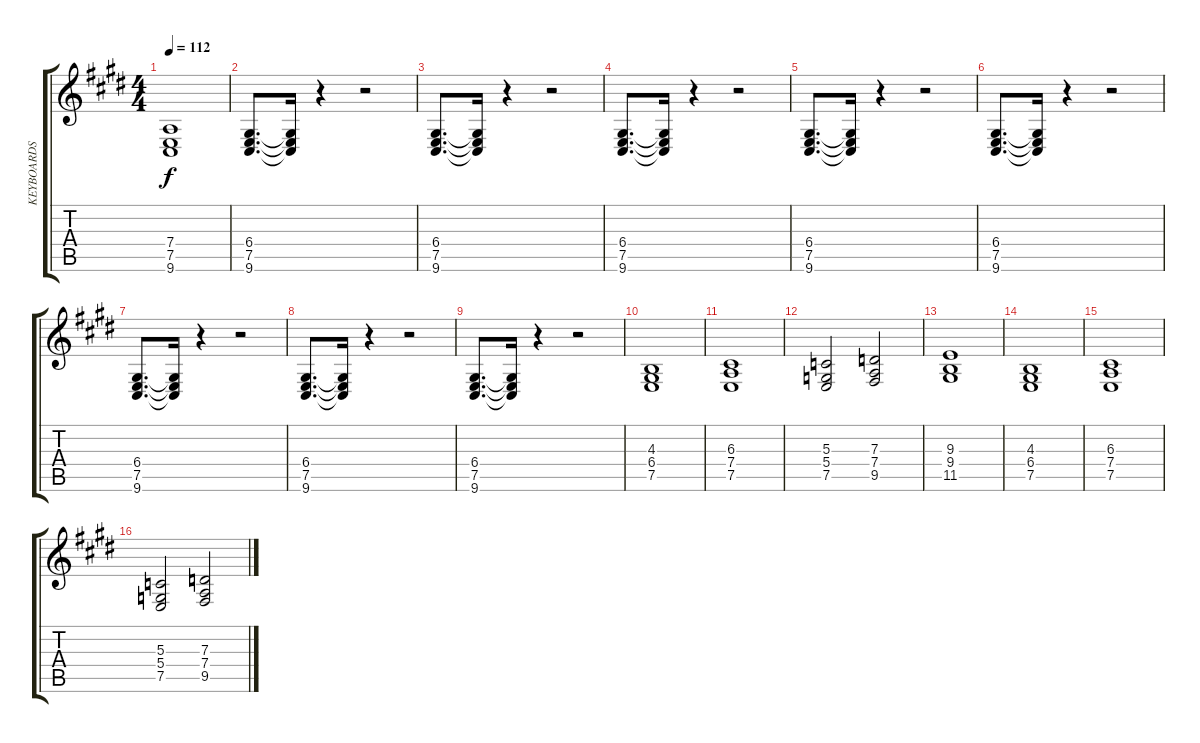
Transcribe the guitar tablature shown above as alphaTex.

\track ("KEYBOARDS" "KEYBOARDS") {instrument reedorgan}
\staff {score tabs}
\tuning (E4 B3 G3 D3 A2 E2) {hide}
\ts (4 4)
\tempo 112
\clef g2
\ks c#minor
(7.4{t} 7.5{t} 9.6{t}).1{dy f} |
(6.4 7.5 9.6).8{d} (6.4{t} 7.5{t} 9.6{t}).16 r.4 r.2 |
(6.4 7.5 9.6).8{d} (6.4{t} 7.5{t} 9.6{t}).16 r.4 r.2 |
(6.4 7.5 9.6).8{d} (6.4{t} 7.5{t} 9.6{t}).16 r.4 r.2 |
(6.4 7.5 9.6).8{d} (6.4{t} 7.5{t} 9.6{t}).16 r.4 r.2 |
(6.4 7.5 9.6).8{d} (6.4{t} 7.5{t} 9.6{t}).16 r.4 r.2 |
(6.4 7.5 9.6).8{d} (6.4{t} 7.5{t} 9.6{t}).16 r.4 r.2 |
(6.4 7.5 9.6).8{d} (6.4{t} 7.5{t} 9.6{t}).16 r.4 r.2 |
(6.4 7.5 9.6).8{d} (6.4{t} 7.5{t} 9.6{t}).16 r.4 r.2 |
(4.3 6.4 7.5).1 |
(6.3 7.4 7.5).1 |
(5.3 5.4 7.5).2 (7.3 7.4 9.5).2 |
(9.3 9.4 11.5).1 |
(4.3 6.4 7.5).1 |
(6.3 7.4 7.5).1 |
(5.3 5.4 7.5).2 (7.3 7.4 9.5).2
